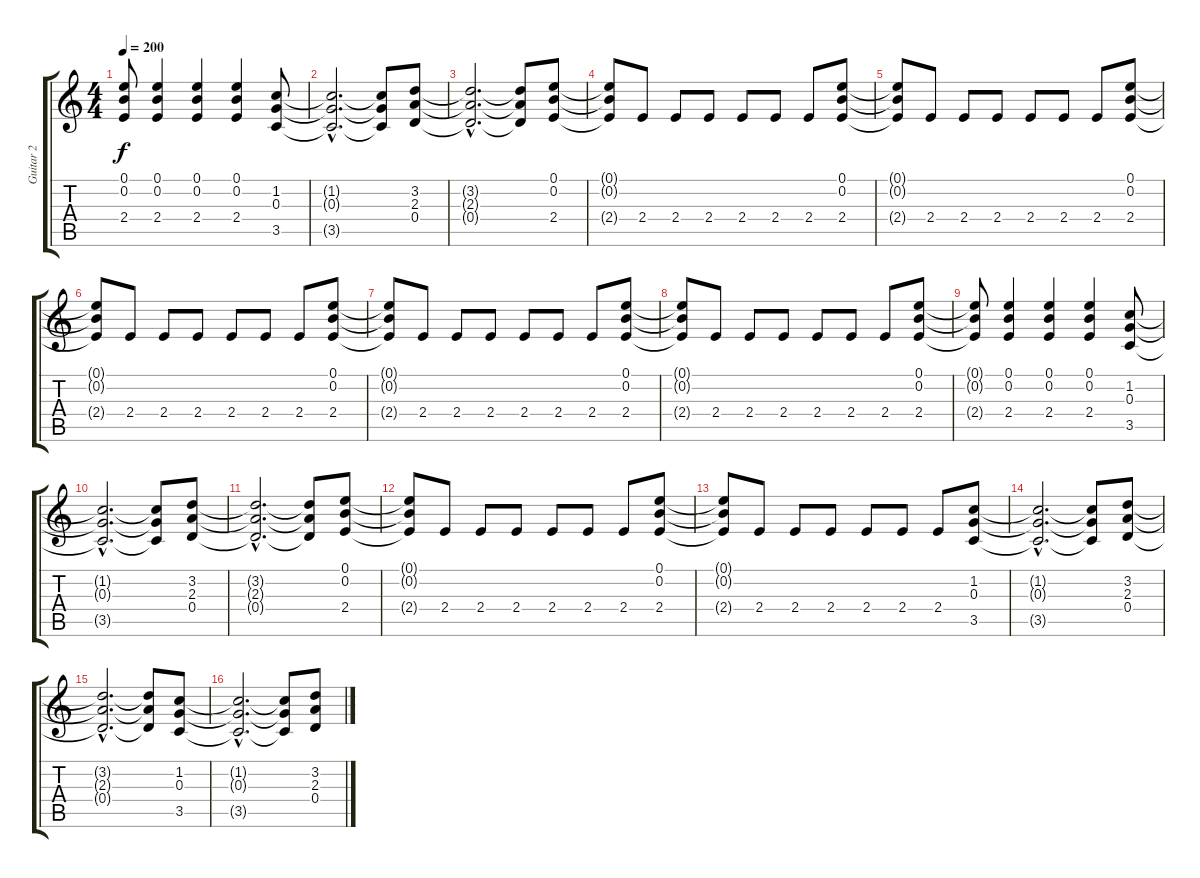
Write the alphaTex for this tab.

\track ("Guitar 2" "Guitar 2") {instrument distortionguitar}
\staff {score tabs}
\tuning (E4 B3 G3 D3 A2 E2) {hide}
\ts (4 4)
\tempo 200
\clef g2
\ks c
(0.1{t} 0.2{t} 2.4{t}).8{dy f} (0.1 0.2 2.4).4 (0.1 0.2 2.4).4 (0.1 0.2 2.4).4 (1.2 0.3 3.5).8 |
(1.2{hac t} 0.3{hac t} 3.5{hac t}).2{d} (1.2{t} 0.3{t} 3.5{t}).8 (3.2 2.3 0.4).8 |
(3.2{hac t} 2.3{hac t} 0.4{hac t}).2{d} (3.2{t} 2.3{t} 0.4{t}).8 (0.1 0.2 2.4).8 |
(0.1{t} 0.2{t} 2.4{t}).8 2.4.8 2.4.8 2.4.8 2.4.8 2.4.8 2.4.8 (0.1 0.2 2.4).8 |
(0.1{t} 0.2{t} 2.4{t}).8 2.4.8 2.4.8 2.4.8 2.4.8 2.4.8 2.4.8 (0.1 0.2 2.4).8 |
(0.1{t} 0.2{t} 2.4{t}).8 2.4.8 2.4.8 2.4.8 2.4.8 2.4.8 2.4.8 (0.1 0.2 2.4).8 |
(0.1{t} 0.2{t} 2.4{t}).8 2.4.8 2.4.8 2.4.8 2.4.8 2.4.8 2.4.8 (0.1 0.2 2.4).8 |
(0.1{t} 0.2{t} 2.4{t}).8 2.4.8 2.4.8 2.4.8 2.4.8 2.4.8 2.4.8 (0.1 0.2 2.4).8 |
(0.1{t} 0.2{t} 2.4{t}).8 (0.1 0.2 2.4).4 (0.1 0.2 2.4).4 (0.1 0.2 2.4).4 (1.2 0.3 3.5).8 |
(1.2{hac t} 0.3{hac t} 3.5{hac t}).2{d} (1.2{t} 0.3{t} 3.5{t}).8 (3.2 2.3 0.4).8 |
(3.2{hac t} 2.3{hac t} 0.4{hac t}).2{d} (3.2{t} 2.3{t} 0.4{t}).8 (0.1 0.2 2.4).8 |
(0.1{t} 0.2{t} 2.4{t}).8 2.4.8 2.4.8 2.4.8 2.4.8 2.4.8 2.4.8 (0.1 0.2 2.4).8 |
(0.1{t} 0.2{t} 2.4{t}).8 2.4.8 2.4.8 2.4.8 2.4.8 2.4.8 2.4.8 (1.2 0.3 3.5).8 |
(1.2{hac t} 0.3{hac t} 3.5{hac t}).2{d} (1.2{t} 0.3{t} 3.5{t}).8 (3.2 2.3 0.4).8 |
(3.2{hac t} 2.3{hac t} 0.4{hac t}).2{d} (3.2{t} 2.3{t} 0.4{t}).8 (1.2 0.3 3.5).8 |
(1.2{hac t} 0.3{hac t} 3.5{hac t}).2{d} (1.2{t} 0.3{t} 3.5{t}).8 (3.2 2.3 0.4).8
